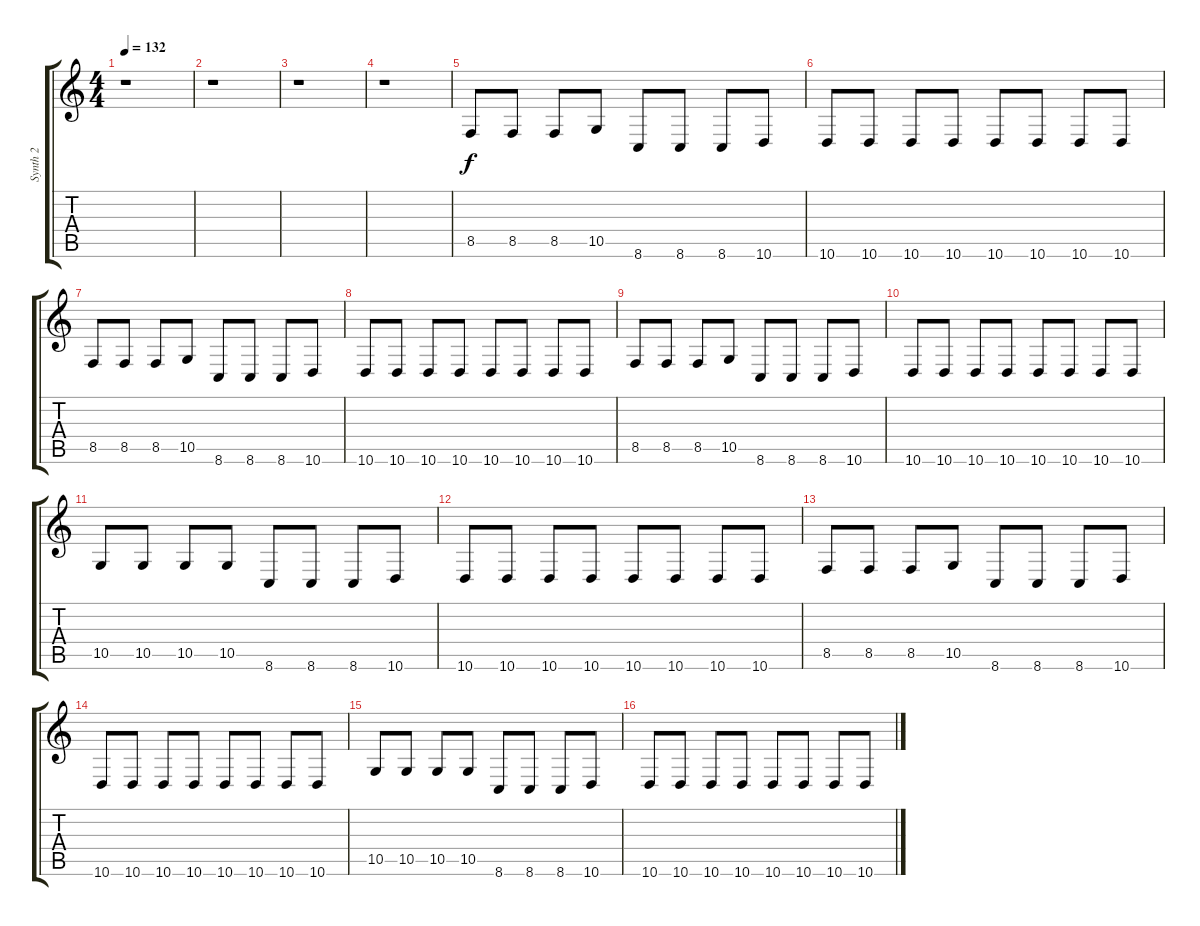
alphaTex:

\track ("Synth 2" "Synth 2") {instrument lead4chiff}
\staff {score tabs}
\tuning (E4 B3 G3 D3 A2 E2) {hide}
\ts (4 4)
\tempo 132
\clef g2
\ks c
r.1{dy f instrument lead4chiff} |
r.1 |
r.1 |
r.1 |
8.5.8 8.5.8 8.5.8 10.5.8 8.6.8 8.6.8 8.6.8 10.6.8 |
10.6.8 10.6.8 10.6.8 10.6.8 10.6.8 10.6.8 10.6.8 10.6.8 |
8.5.8 8.5.8 8.5.8 10.5.8 8.6.8 8.6.8 8.6.8 10.6.8 |
10.6.8 10.6.8 10.6.8 10.6.8 10.6.8 10.6.8 10.6.8 10.6.8 |
8.5.8 8.5.8 8.5.8 10.5.8 8.6.8 8.6.8 8.6.8 10.6.8 |
10.6.8 10.6.8 10.6.8 10.6.8 10.6.8 10.6.8 10.6.8 10.6.8 |
10.5.8 10.5.8 10.5.8 10.5.8 8.6.8 8.6.8 8.6.8 10.6.8 |
10.6.8 10.6.8 10.6.8 10.6.8 10.6.8 10.6.8 10.6.8 10.6.8 |
8.5.8 8.5.8 8.5.8 10.5.8 8.6.8 8.6.8 8.6.8 10.6.8 |
10.6.8 10.6.8 10.6.8 10.6.8 10.6.8 10.6.8 10.6.8 10.6.8 |
10.5.8 10.5.8 10.5.8 10.5.8 8.6.8 8.6.8 8.6.8 10.6.8 |
10.6.8 10.6.8 10.6.8 10.6.8 10.6.8 10.6.8 10.6.8 10.6.8
